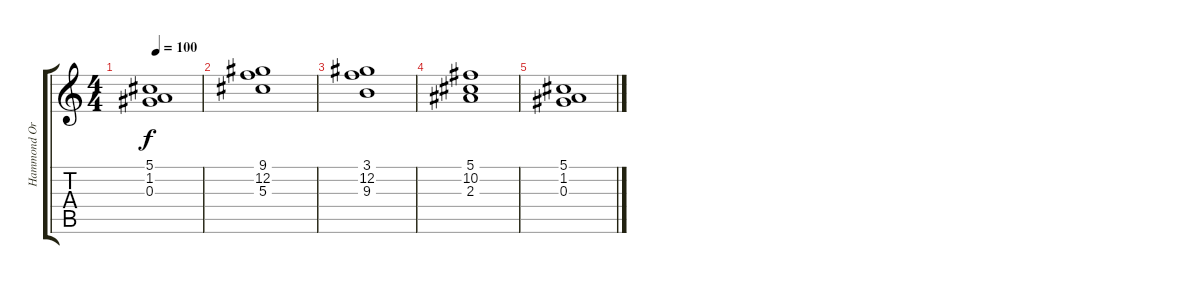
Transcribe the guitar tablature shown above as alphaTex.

\track ("Hammond Organ" "Hammond Or") {instrument rockorgan}
\staff {score tabs}
\tuning (Ab4 Ab4 Ab4 Ab4 Ab4 Ab4) {hide}
\ts (4 4)
\tempo 100
\clef g2
\ks c
(5.1 1.2 0.3).1{dy f} |
(9.1 12.2 5.3).1 |
(3.1 12.2 9.3).1 |
(5.1 10.2 2.3).1 |
(5.1 1.2 0.3).1
